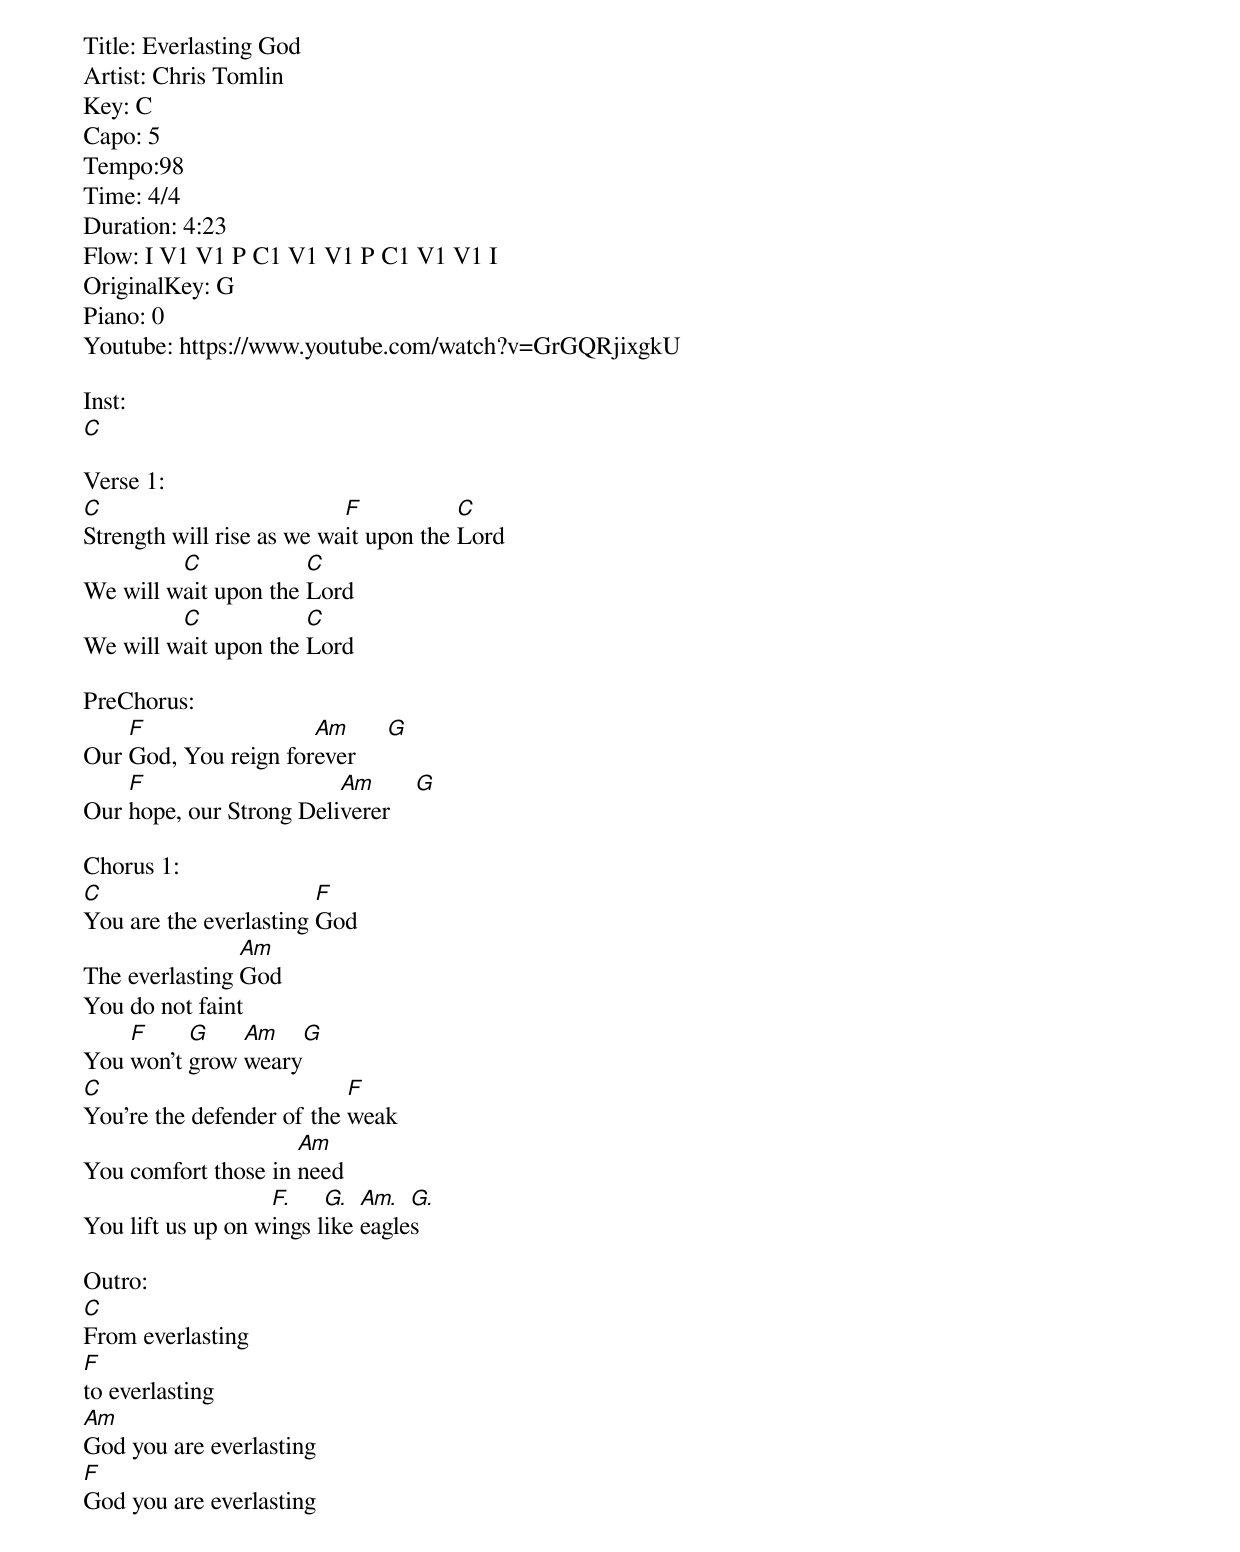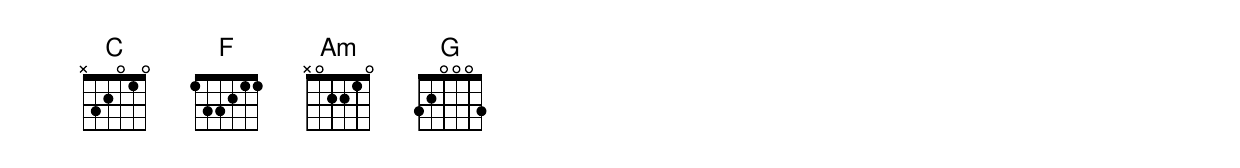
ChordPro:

Title: Everlasting God
Artist: Chris Tomlin
Key: C
Capo: 5
Tempo:98
Time: 4/4
Duration: 4:23
Flow: I V1 V1 P C1 V1 V1 P C1 V1 V1 I
OriginalKey: G
Piano: 0
Youtube: https://www.youtube.com/watch?v=GrGQRjixgkU

Inst:
[C]

Verse 1:
[C]Strength will rise as we wa[F]it upon the [C]Lord
We will w[C]ait upon the [C]Lord
We will w[C]ait upon the [C]Lord

PreChorus:
Our [F]God, You reign for[Am]ever     [G]
Our [F]hope, our Strong Deli[Am]verer    [G]

Chorus 1:
[C]You are the everlasting [F]God
The everlasting [Am]God
You do not faint
You [F]won't [G]grow [Am]weary[G]
[C]You're the defender of the [F]weak
You comfort those in [Am]need
You lift us up on w[F.]ings l[G.]ike [Am.]eagle[G.]s

Outro:
[C]From everlasting
[F]to everlasting
[Am]God you are everlasting
[F]God you are everlasting
